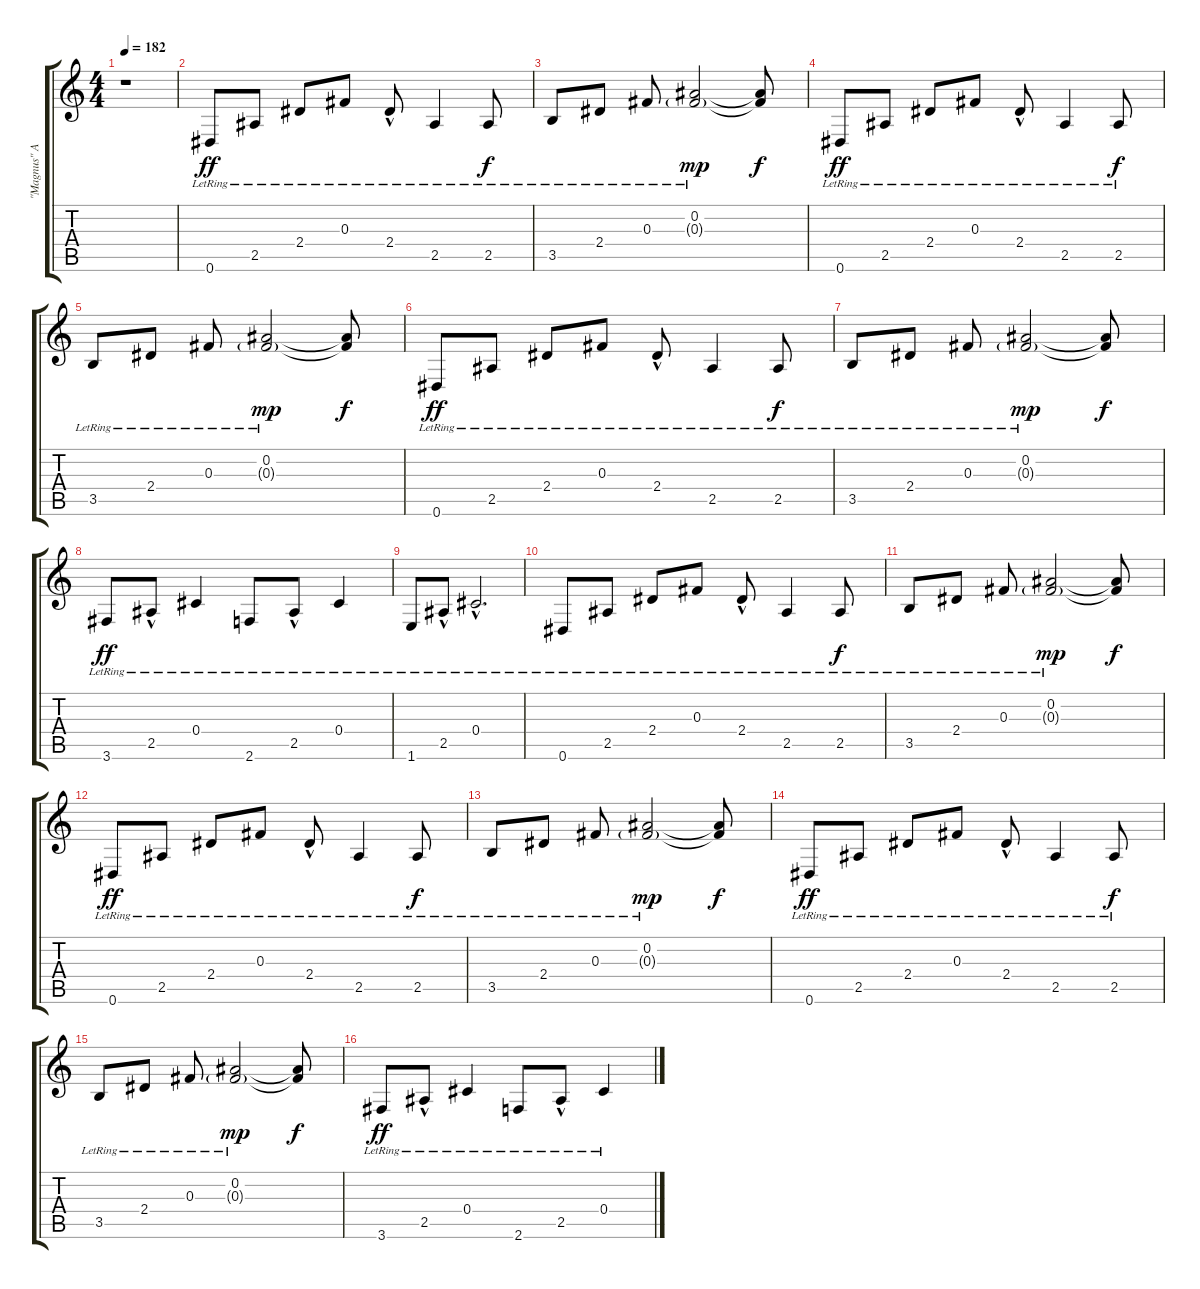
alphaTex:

\track ("\"Magnus\" Acoustic" "\"Magnus\" A") {instrument acousticguitarnylon}
\staff {score tabs}
\tuning (Eb4 Bb3 Gb3 Db3 Ab2 Eb2) {hide}
\ts (4 4)
\tempo 182
\clef g2
\ks c
r.1{dy ff instrument acousticguitarnylon} |
0.6{lr}.8 2.5{lr}.8 2.4{lr}.8 0.3{lr}.8 2.4{hac lr}.8 2.5{lr}.4 2.5{lr}.8{dy f} |
3.5{lr}.8 2.4{lr}.8 0.3{lr}.8 (0.2{lr} 0.3{g lr}).2{dy mp} (0.2{t} 0.3{t}).8{dy f} |
0.6{lr}.8{dy ff} 2.5{lr}.8 2.4{lr}.8 0.3{lr}.8 2.4{hac lr}.8 2.5{lr}.4 2.5{lr}.8{dy f} |
3.5{lr}.8 2.4{lr}.8 0.3{lr}.8 (0.2{lr} 0.3{g lr}).2{dy mp} (0.2{t} 0.3{t}).8{dy f} |
0.6{lr}.8{dy ff} 2.5{lr}.8 2.4{lr}.8 0.3{lr}.8 2.4{hac lr}.8 2.5{lr}.4 2.5{lr}.8{dy f} |
3.5{lr}.8 2.4{lr}.8 0.3{lr}.8 (0.2{lr} 0.3{g lr}).2{dy mp} (0.2{t} 0.3{t}).8{dy f} |
3.6{lr}.8{dy ff} 2.5{hac lr}.8 0.4{lr}.4 2.6{lr}.8 2.5{hac lr}.8 0.4{lr}.4 |
1.6{lr}.8 2.5{hac lr}.8 0.4{hac lr}.2{d} |
0.6{lr}.8 2.5{lr}.8 2.4{lr}.8 0.3{lr}.8 2.4{hac lr}.8 2.5{lr}.4 2.5{lr}.8{dy f} |
3.5{lr}.8 2.4{lr}.8 0.3{lr}.8 (0.2{lr} 0.3{g lr}).2{dy mp} (0.2{t} 0.3{t}).8{dy f} |
0.6{lr}.8{dy ff} 2.5{lr}.8 2.4{lr}.8 0.3{lr}.8 2.4{hac lr}.8 2.5{lr}.4 2.5{lr}.8{dy f} |
3.5{lr}.8 2.4{lr}.8 0.3{lr}.8 (0.2{lr} 0.3{g lr}).2{dy mp} (0.2{t} 0.3{t}).8{dy f} |
0.6{lr}.8{dy ff} 2.5{lr}.8 2.4{lr}.8 0.3{lr}.8 2.4{hac lr}.8 2.5{lr}.4 2.5{lr}.8{dy f} |
3.5{lr}.8 2.4{lr}.8 0.3{lr}.8 (0.2{lr} 0.3{g lr}).2{dy mp} (0.2{t} 0.3{t}).8{dy f} |
3.6{lr}.8{dy ff} 2.5{hac lr}.8 0.4{lr}.4 2.6{lr}.8 2.5{hac lr}.8 0.4{lr}.4
